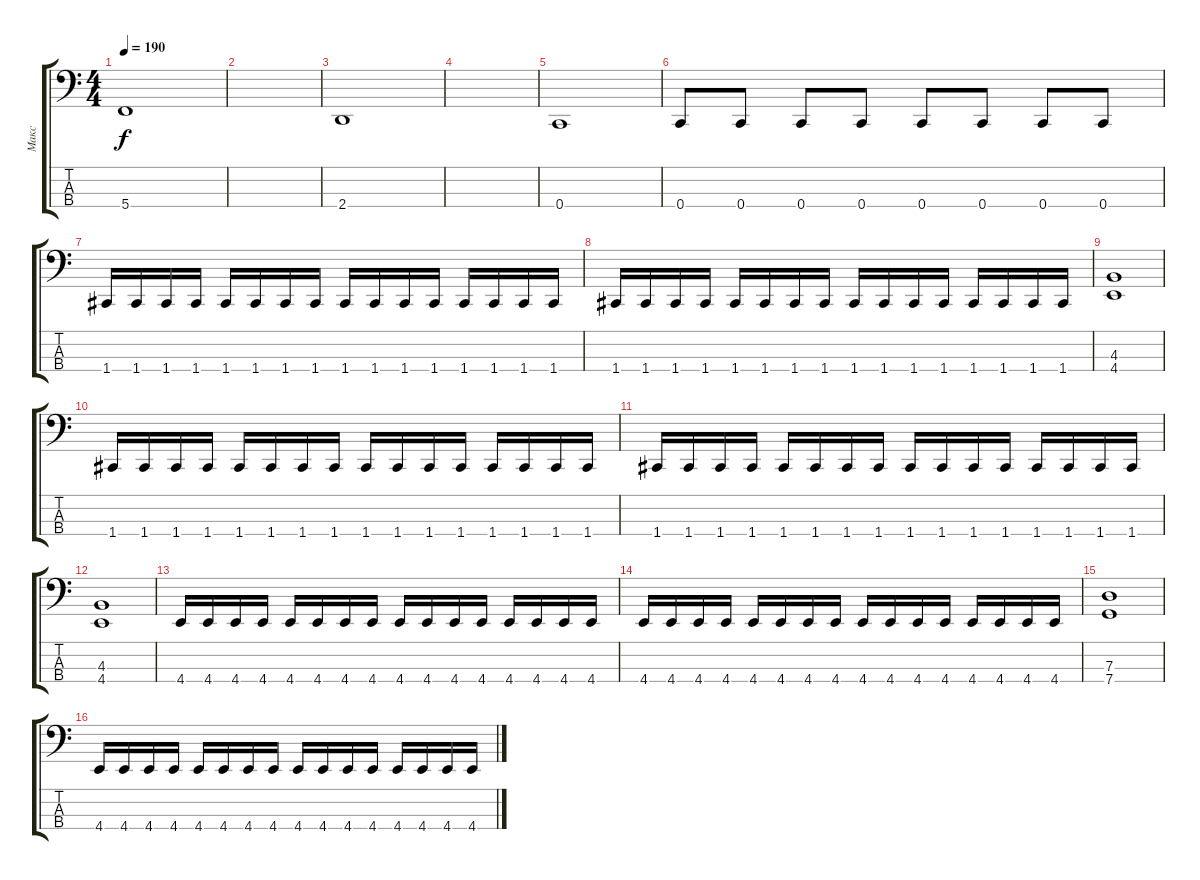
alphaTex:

\track ("Макс" "Макс") {instrument electricbassfinger}
\staff {score tabs}
\tuning (F2 C2 G1 C1) {hide}
\ts (4 4)
\tempo 190
\clef f4
\ks c
5.4.1{dy f} |
|
2.4.1 |
|
0.4.1 |
0.4.8 0.4.8 0.4.8 0.4.8 0.4.8 0.4.8 0.4.8 0.4.8 |
1.4.16 1.4.16 1.4.16 1.4.16 1.4.16 1.4.16 1.4.16 1.4.16 1.4.16 1.4.16 1.4.16 1.4.16 1.4.16 1.4.16 1.4.16 1.4.16 |
1.4.16 1.4.16 1.4.16 1.4.16 1.4.16 1.4.16 1.4.16 1.4.16 1.4.16 1.4.16 1.4.16 1.4.16 1.4.16 1.4.16 1.4.16 1.4.16 |
(4.3 4.4).1 |
1.4.16 1.4.16 1.4.16 1.4.16 1.4.16 1.4.16 1.4.16 1.4.16 1.4.16 1.4.16 1.4.16 1.4.16 1.4.16 1.4.16 1.4.16 1.4.16 |
1.4.16 1.4.16 1.4.16 1.4.16 1.4.16 1.4.16 1.4.16 1.4.16 1.4.16 1.4.16 1.4.16 1.4.16 1.4.16 1.4.16 1.4.16 1.4.16 |
(4.3 4.4).1 |
4.4.16 4.4.16 4.4.16 4.4.16 4.4.16 4.4.16 4.4.16 4.4.16 4.4.16 4.4.16 4.4.16 4.4.16 4.4.16 4.4.16 4.4.16 4.4.16 |
4.4.16 4.4.16 4.4.16 4.4.16 4.4.16 4.4.16 4.4.16 4.4.16 4.4.16 4.4.16 4.4.16 4.4.16 4.4.16 4.4.16 4.4.16 4.4.16 |
(7.3 7.4).1 |
4.4.16 4.4.16 4.4.16 4.4.16 4.4.16 4.4.16 4.4.16 4.4.16 4.4.16 4.4.16 4.4.16 4.4.16 4.4.16 4.4.16 4.4.16 4.4.16
